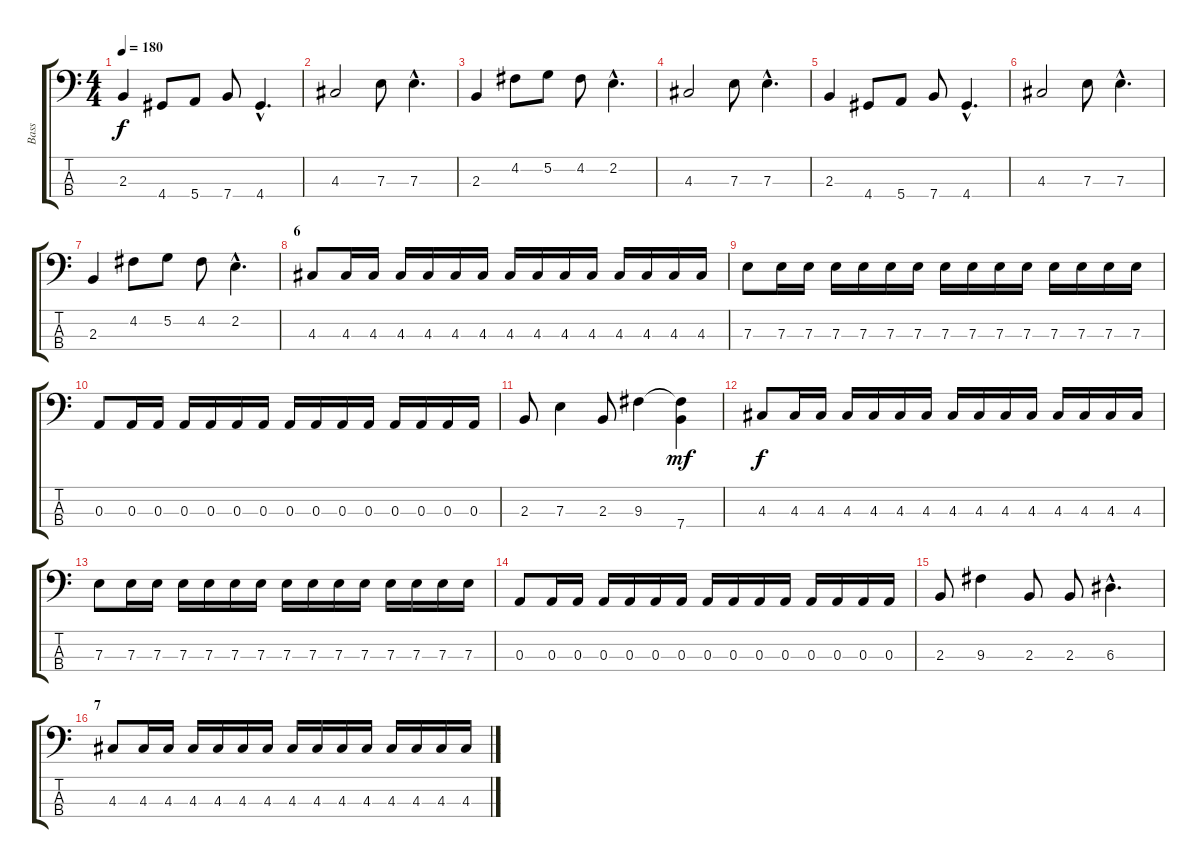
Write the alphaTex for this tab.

\track ("Bass" "Bass") {instrument electricbasspick}
\staff {score tabs}
\tuning (G2 D2 A1 E1) {hide}
\ts (4 4)
\tempo 180
\clef f4
\ks c
2.3.4{dy f} 4.4.8 5.4.8 7.4.8 4.4{hac}.4{d} |
4.3.2 7.3.8 7.3{hac}.4{d} |
2.3.4 4.2.8 5.2.8 4.2.8 2.2{hac}.4{d} |
4.3.2 7.3.8 7.3{hac}.4{d} |
2.3.4 4.4.8 5.4.8 7.4.8 4.4{hac}.4{d} |
4.3.2 7.3.8 7.3{hac}.4{d} |
2.3.4 4.2.8 5.2.8 4.2.8 2.2{hac}.4{d} |
\section ("" "6")
4.3.8 4.3.16 4.3.16 4.3.16 4.3.16 4.3.16 4.3.16 4.3.16 4.3.16 4.3.16 4.3.16 4.3.16 4.3.16 4.3.16 4.3.16 |
7.3.8 7.3.16 7.3.16 7.3.16 7.3.16 7.3.16 7.3.16 7.3.16 7.3.16 7.3.16 7.3.16 7.3.16 7.3.16 7.3.16 7.3.16 |
0.3.8 0.3.16 0.3.16 0.3.16 0.3.16 0.3.16 0.3.16 0.3.16 0.3.16 0.3.16 0.3.16 0.3.16 0.3.16 0.3.16 0.3.16 |
2.3.8 7.3.4 2.3.8 9.3.4 (9.3{t} 7.4).4{dy mf} |
4.3.8{dy f} 4.3.16 4.3.16 4.3.16 4.3.16 4.3.16 4.3.16 4.3.16 4.3.16 4.3.16 4.3.16 4.3.16 4.3.16 4.3.16 4.3.16 |
7.3.8 7.3.16 7.3.16 7.3.16 7.3.16 7.3.16 7.3.16 7.3.16 7.3.16 7.3.16 7.3.16 7.3.16 7.3.16 7.3.16 7.3.16 |
0.3.8 0.3.16 0.3.16 0.3.16 0.3.16 0.3.16 0.3.16 0.3.16 0.3.16 0.3.16 0.3.16 0.3.16 0.3.16 0.3.16 0.3.16 |
2.3.8 9.3.4 2.3.8 2.3.8 6.3{hac}.4{d} |
\section ("" "7")
4.3.8 4.3.16 4.3.16 4.3.16 4.3.16 4.3.16 4.3.16 4.3.16 4.3.16 4.3.16 4.3.16 4.3.16 4.3.16 4.3.16 4.3.16
